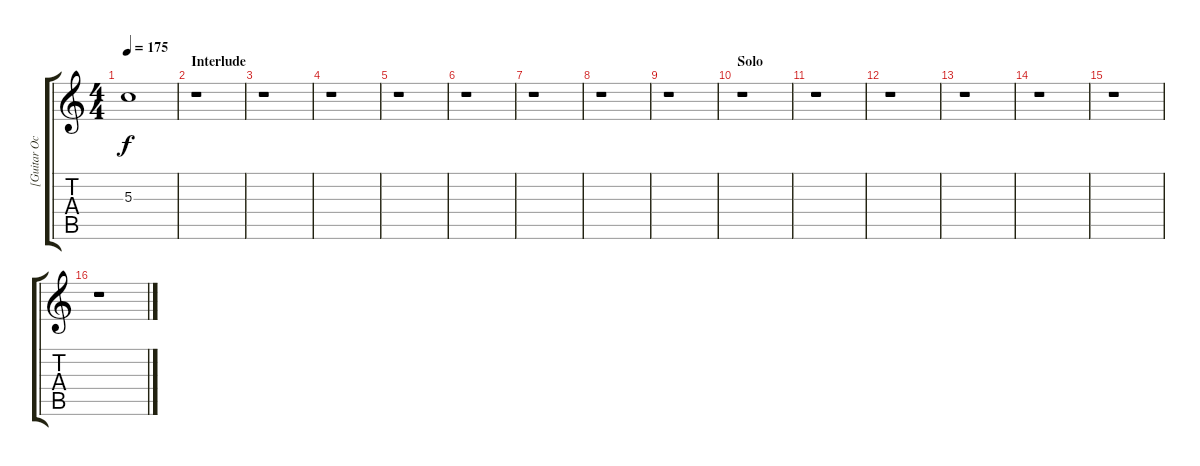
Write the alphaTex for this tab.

\track ("[Guitar Octaver] Roman Surman" "[Guitar Oc") {instrument overdrivenguitar}
\staff {score tabs}
\tuning (E4 B3 G3 D3 A2 E2) {hide}
\ts (4 4)
\tempo 175
\clef g2
\ks c
5.3{t}.1{dy f} |
\section ("" "Interlude")
r.1 |
r.1 |
r.1 |
r.1 |
r.1 |
r.1 |
r.1 |
r.1 |
\section ("" "Solo")
r.1 |
r.1 |
r.1 |
r.1 |
r.1 |
r.1 |
r.1
